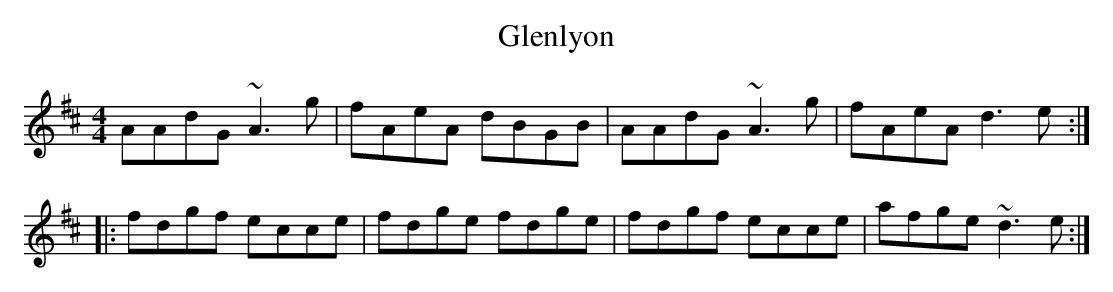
X:1
T: Glenlyon
M: 4/4
L: 1/8
K: Dmaj
AAdG ~A3g|fAeA dBGB|AAdG ~A3g|fAeA d3e:|
|:fdgf ecce|fdge fdge|fdgf ecce|afge ~d3e:|
